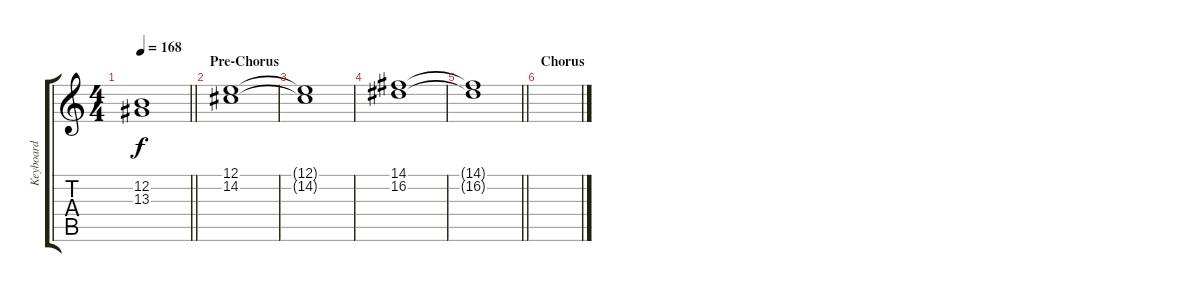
\track ("Keyboard" "Keyboard") {instrument pad4choir}
\staff {score tabs}
\tuning (E4 B3 G3 D3 A2 E2) {hide}
\ts (4 4)
\tempo 168
\clef g2
\barLineRight lightlight
\ks c
(12.2{t} 13.3{t}).1{dy f} |
\section ("" "Pre-Chorus")
(12.1 14.2).1 |
(12.1{t} 14.2{t}).1 |
(14.1 16.2).1 |
\barLineRight lightlight
(14.1{t} 16.2{t}).1 |
\section ("" "Chorus")
